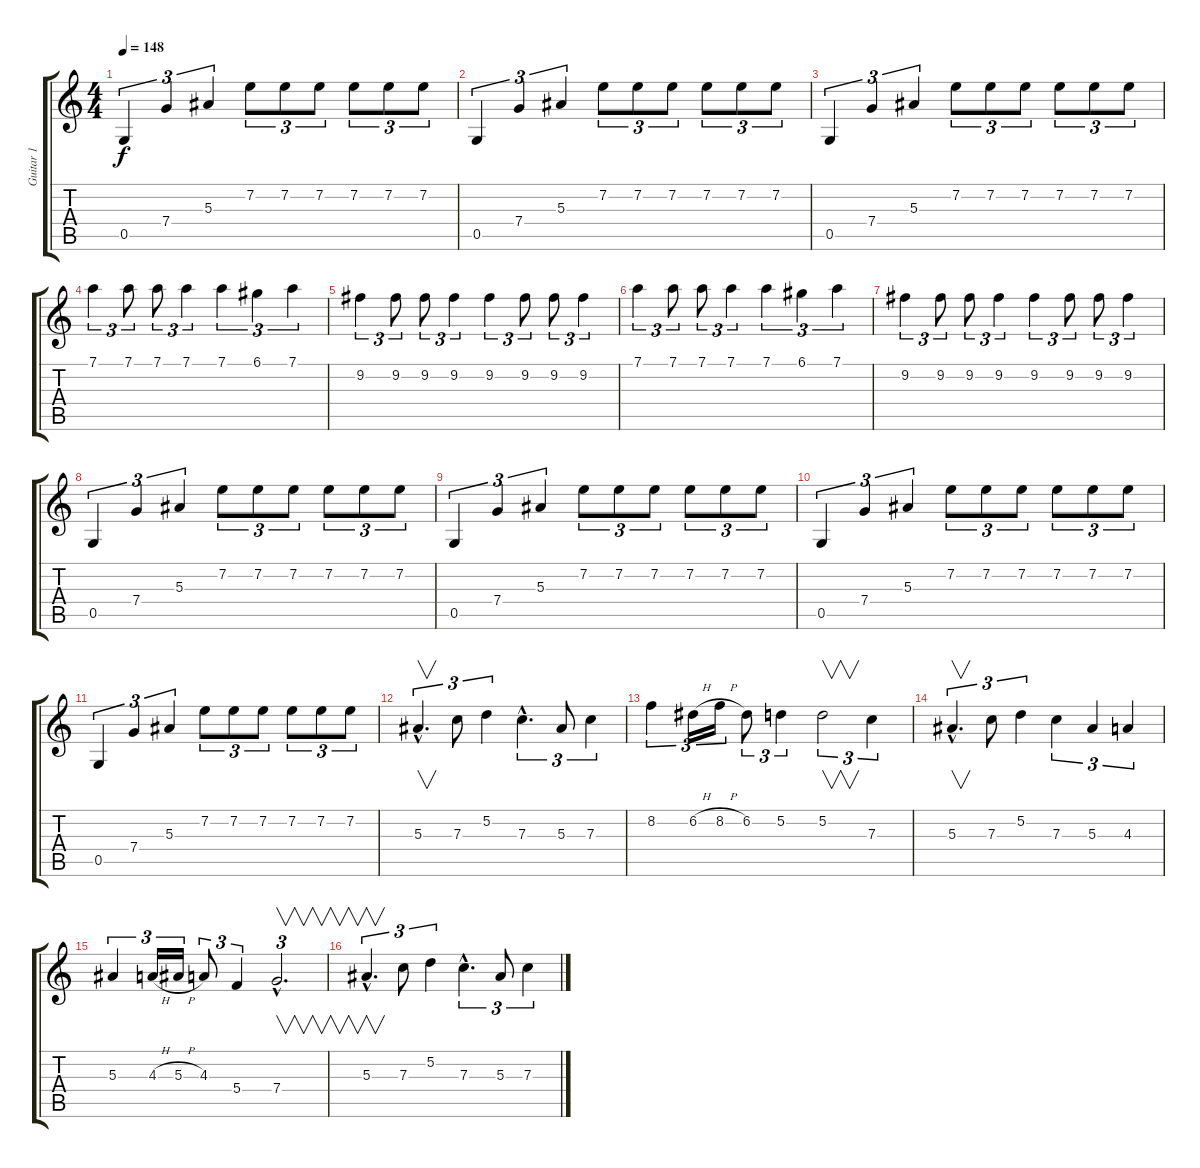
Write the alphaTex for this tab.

\track ("Guitar 1" "Guitar 1") {instrument distortionguitar}
\staff {score tabs}
\tuning (D4 A3 F3 C3 G2 D2) {hide}
\ts (4 4)
\tempo 148
\clef g2
\ks c
0.5.4{tu (3 2) dy f} 7.4.4{tu (3 2)} 5.3.4{tu (3 2)} 7.2.8{tu (3 2)} 7.2.8{tu (3 2)} 7.2.8{tu (3 2)} 7.2.8{tu (3 2)} 7.2.8{tu (3 2)} 7.2.8{tu (3 2)} |
0.5.4{tu (3 2)} 7.4.4{tu (3 2)} 5.3.4{tu (3 2)} 7.2.8{tu (3 2)} 7.2.8{tu (3 2)} 7.2.8{tu (3 2)} 7.2.8{tu (3 2)} 7.2.8{tu (3 2)} 7.2.8{tu (3 2)} |
0.5.4{tu (3 2)} 7.4.4{tu (3 2)} 5.3.4{tu (3 2)} 7.2.8{tu (3 2)} 7.2.8{tu (3 2)} 7.2.8{tu (3 2)} 7.2.8{tu (3 2)} 7.2.8{tu (3 2)} 7.2.8{tu (3 2)} |
7.1.4{tu (3 2) instrument acousticguitarsteel} 7.1.8{tu (3 2)} 7.1.8{tu (3 2)} 7.1.4{tu (3 2)} 7.1.4{tu (3 2)} 6.1.4{tu (3 2)} 7.1.4{tu (3 2)} |
9.2.4{tu (3 2) instrument acousticguitarsteel} 9.2.8{tu (3 2)} 9.2.8{tu (3 2)} 9.2.4{tu (3 2)} 9.2.4{tu (3 2)} 9.2.8{tu (3 2)} 9.2.8{tu (3 2)} 9.2.4{tu (3 2)} |
7.1.4{tu (3 2) instrument acousticguitarsteel} 7.1.8{tu (3 2)} 7.1.8{tu (3 2)} 7.1.4{tu (3 2)} 7.1.4{tu (3 2)} 6.1.4{tu (3 2)} 7.1.4{tu (3 2)} |
9.2.4{tu (3 2) instrument acousticguitarsteel} 9.2.8{tu (3 2)} 9.2.8{tu (3 2)} 9.2.4{tu (3 2)} 9.2.4{tu (3 2)} 9.2.8{tu (3 2)} 9.2.8{tu (3 2)} 9.2.4{tu (3 2)} |
0.5.4{tu (3 2)} 7.4.4{tu (3 2)} 5.3.4{tu (3 2)} 7.2.8{tu (3 2)} 7.2.8{tu (3 2)} 7.2.8{tu (3 2)} 7.2.8{tu (3 2)} 7.2.8{tu (3 2)} 7.2.8{tu (3 2)} |
0.5.4{tu (3 2)} 7.4.4{tu (3 2)} 5.3.4{tu (3 2)} 7.2.8{tu (3 2)} 7.2.8{tu (3 2)} 7.2.8{tu (3 2)} 7.2.8{tu (3 2)} 7.2.8{tu (3 2)} 7.2.8{tu (3 2)} |
0.5.4{tu (3 2)} 7.4.4{tu (3 2)} 5.3.4{tu (3 2)} 7.2.8{tu (3 2)} 7.2.8{tu (3 2)} 7.2.8{tu (3 2)} 7.2.8{tu (3 2)} 7.2.8{tu (3 2)} 7.2.8{tu (3 2)} |
0.5.4{tu (3 2)} 7.4.4{tu (3 2)} 5.3.4{tu (3 2)} 7.2.8{tu (3 2)} 7.2.8{tu (3 2)} 7.2.8{tu (3 2)} 7.2.8{tu (3 2)} 7.2.8{tu (3 2)} 7.2.8{tu (3 2)} |
5.3{hac}.4{v d tu (3 2)} 7.3.8{tu (3 2)} 5.2.4{tu (3 2)} 7.3{hac}.4{d tu (3 2)} 5.3.8{tu (3 2)} 7.3.4{tu (3 2)} |
8.2.4{tu (3 2)} 6.2{h}.16{tu (3 2)} 8.2{h}.16{tu (3 2)} 6.2.8{tu (3 2)} 5.2.4{tu (3 2)} 5.2.2{v tu (3 2)} 7.3.4{tu (3 2)} |
5.3{hac}.4{v d tu (3 2)} 7.3.8{tu (3 2)} 5.2.4{tu (3 2)} 7.3.4{tu (3 2)} 5.3.4{tu (3 2)} 4.3.4{tu (3 2)} |
5.3.4{tu (3 2)} 4.3{h}.16{tu (3 2)} 5.3{h}.16{tu (3 2)} 4.3.8{tu (3 2)} 5.4.4{tu (3 2)} 7.4{hac}.2{v d tu (3 2)} |
5.3{hac}.4{v d tu (3 2)} 7.3.8{tu (3 2)} 5.2.4{tu (3 2)} 7.3{hac}.4{d tu (3 2)} 5.3.8{tu (3 2)} 7.3.4{tu (3 2)}
